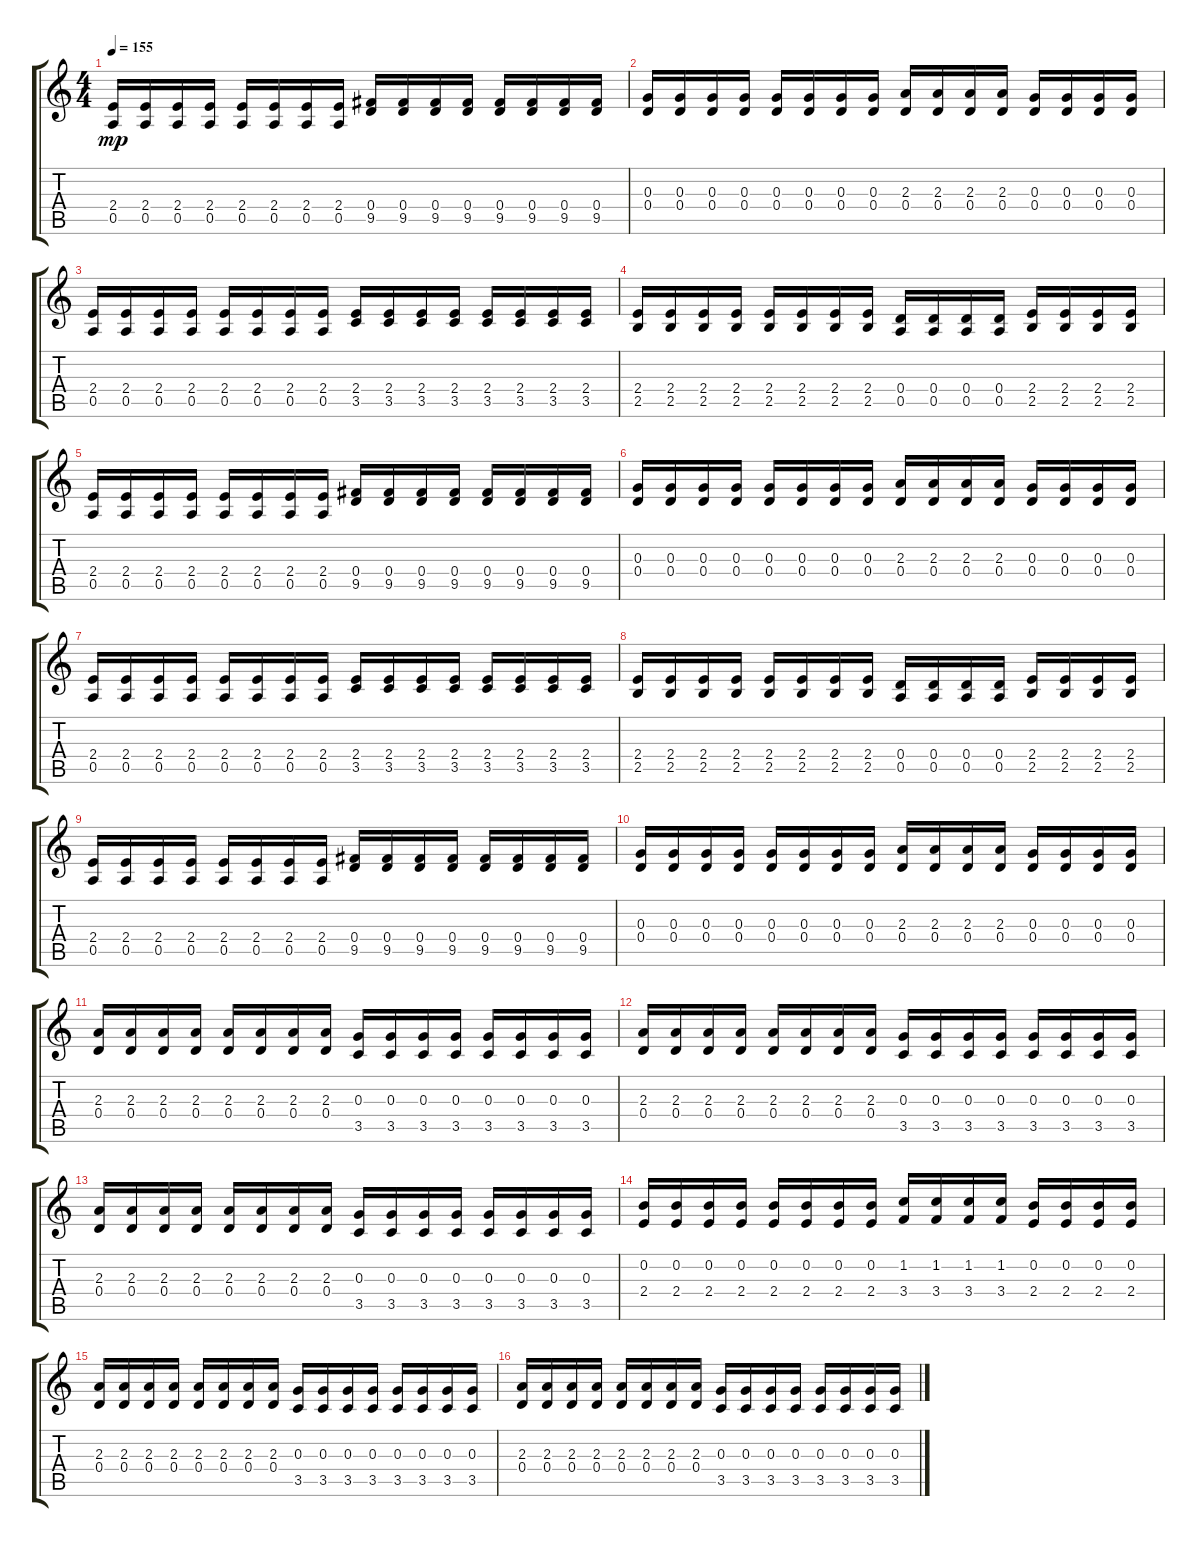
\track "" {instrument overdrivenguitar}
\staff {score tabs}
\tuning (E4 B3 G3 D3 A2 E2) {hide}
\ts (4 4)
\tempo 155
\clef g2
\ks c
(2.4 0.5).16{dy mp} (2.4 0.5).16 (2.4 0.5).16 (2.4 0.5).16 (2.4 0.5).16 (2.4 0.5).16 (2.4 0.5).16 (2.4 0.5).16 (0.4 9.5).16 (0.4 9.5).16 (0.4 9.5).16 (0.4 9.5).16 (0.4 9.5).16 (0.4 9.5).16 (0.4 9.5).16 (0.4 9.5).16 |
(0.3 0.4).16 (0.3 0.4).16 (0.3 0.4).16 (0.3 0.4).16 (0.3 0.4).16 (0.3 0.4).16 (0.3 0.4).16 (0.3 0.4).16 (2.3 0.4).16 (2.3 0.4).16 (2.3 0.4).16 (2.3 0.4).16 (0.3 0.4).16 (0.3 0.4).16 (0.3 0.4).16 (0.3 0.4).16 |
(2.4 0.5).16 (2.4 0.5).16 (2.4 0.5).16 (2.4 0.5).16 (2.4 0.5).16 (2.4 0.5).16 (2.4 0.5).16 (2.4 0.5).16 (2.4 3.5).16 (2.4 3.5).16 (2.4 3.5).16 (2.4 3.5).16 (2.4 3.5).16 (2.4 3.5).16 (2.4 3.5).16 (2.4 3.5).16 |
(2.4 2.5).16 (2.4 2.5).16 (2.4 2.5).16 (2.4 2.5).16 (2.4 2.5).16 (2.4 2.5).16 (2.4 2.5).16 (2.4 2.5).16 (0.4 0.5).16 (0.4 0.5).16 (0.4 0.5).16 (0.4 0.5).16 (2.4 2.5).16 (2.4 2.5).16 (2.4 2.5).16 (2.4 2.5).16 |
(2.4 0.5).16 (2.4 0.5).16 (2.4 0.5).16 (2.4 0.5).16 (2.4 0.5).16 (2.4 0.5).16 (2.4 0.5).16 (2.4 0.5).16 (0.4 9.5).16 (0.4 9.5).16 (0.4 9.5).16 (0.4 9.5).16 (0.4 9.5).16 (0.4 9.5).16 (0.4 9.5).16 (0.4 9.5).16 |
(0.3 0.4).16 (0.3 0.4).16 (0.3 0.4).16 (0.3 0.4).16 (0.3 0.4).16 (0.3 0.4).16 (0.3 0.4).16 (0.3 0.4).16 (2.3 0.4).16 (2.3 0.4).16 (2.3 0.4).16 (2.3 0.4).16 (0.3 0.4).16 (0.3 0.4).16 (0.3 0.4).16 (0.3 0.4).16 |
(2.4 0.5).16 (2.4 0.5).16 (2.4 0.5).16 (2.4 0.5).16 (2.4 0.5).16 (2.4 0.5).16 (2.4 0.5).16 (2.4 0.5).16 (2.4 3.5).16 (2.4 3.5).16 (2.4 3.5).16 (2.4 3.5).16 (2.4 3.5).16 (2.4 3.5).16 (2.4 3.5).16 (2.4 3.5).16 |
(2.4 2.5).16 (2.4 2.5).16 (2.4 2.5).16 (2.4 2.5).16 (2.4 2.5).16 (2.4 2.5).16 (2.4 2.5).16 (2.4 2.5).16 (0.4 0.5).16 (0.4 0.5).16 (0.4 0.5).16 (0.4 0.5).16 (2.4 2.5).16 (2.4 2.5).16 (2.4 2.5).16 (2.4 2.5).16 |
(2.4 0.5).16 (2.4 0.5).16 (2.4 0.5).16 (2.4 0.5).16 (2.4 0.5).16 (2.4 0.5).16 (2.4 0.5).16 (2.4 0.5).16 (0.4 9.5).16 (0.4 9.5).16 (0.4 9.5).16 (0.4 9.5).16 (0.4 9.5).16 (0.4 9.5).16 (0.4 9.5).16 (0.4 9.5).16 |
(0.3 0.4).16 (0.3 0.4).16 (0.3 0.4).16 (0.3 0.4).16 (0.3 0.4).16 (0.3 0.4).16 (0.3 0.4).16 (0.3 0.4).16 (2.3 0.4).16 (2.3 0.4).16 (2.3 0.4).16 (2.3 0.4).16 (0.3 0.4).16 (0.3 0.4).16 (0.3 0.4).16 (0.3 0.4).16 |
(2.3 0.4).16 (2.3 0.4).16 (2.3 0.4).16 (2.3 0.4).16 (2.3 0.4).16 (2.3 0.4).16 (2.3 0.4).16 (2.3 0.4).16 (0.3 3.5).16 (0.3 3.5).16 (0.3 3.5).16 (0.3 3.5).16 (0.3 3.5).16 (0.3 3.5).16 (0.3 3.5).16 (0.3 3.5).16 |
(2.3 0.4).16 (2.3 0.4).16 (2.3 0.4).16 (2.3 0.4).16 (2.3 0.4).16 (2.3 0.4).16 (2.3 0.4).16 (2.3 0.4).16 (0.3 3.5).16 (0.3 3.5).16 (0.3 3.5).16 (0.3 3.5).16 (0.3 3.5).16 (0.3 3.5).16 (0.3 3.5).16 (0.3 3.5).16 |
(2.3 0.4).16 (2.3 0.4).16 (2.3 0.4).16 (2.3 0.4).16 (2.3 0.4).16 (2.3 0.4).16 (2.3 0.4).16 (2.3 0.4).16 (0.3 3.5).16 (0.3 3.5).16 (0.3 3.5).16 (0.3 3.5).16 (0.3 3.5).16 (0.3 3.5).16 (0.3 3.5).16 (0.3 3.5).16 |
(0.2 2.4).16 (0.2 2.4).16 (0.2 2.4).16 (0.2 2.4).16 (0.2 2.4).16 (0.2 2.4).16 (0.2 2.4).16 (0.2 2.4).16 (1.2 3.4).16 (1.2 3.4).16 (1.2 3.4).16 (1.2 3.4).16 (0.2 2.4).16 (0.2 2.4).16 (0.2 2.4).16 (0.2 2.4).16 |
(2.3 0.4).16 (2.3 0.4).16 (2.3 0.4).16 (2.3 0.4).16 (2.3 0.4).16 (2.3 0.4).16 (2.3 0.4).16 (2.3 0.4).16 (0.3 3.5).16 (0.3 3.5).16 (0.3 3.5).16 (0.3 3.5).16 (0.3 3.5).16 (0.3 3.5).16 (0.3 3.5).16 (0.3 3.5).16 |
(2.3 0.4).16 (2.3 0.4).16 (2.3 0.4).16 (2.3 0.4).16 (2.3 0.4).16 (2.3 0.4).16 (2.3 0.4).16 (2.3 0.4).16 (0.3 3.5).16 (0.3 3.5).16 (0.3 3.5).16 (0.3 3.5).16 (0.3 3.5).16 (0.3 3.5).16 (0.3 3.5).16 (0.3 3.5).16
